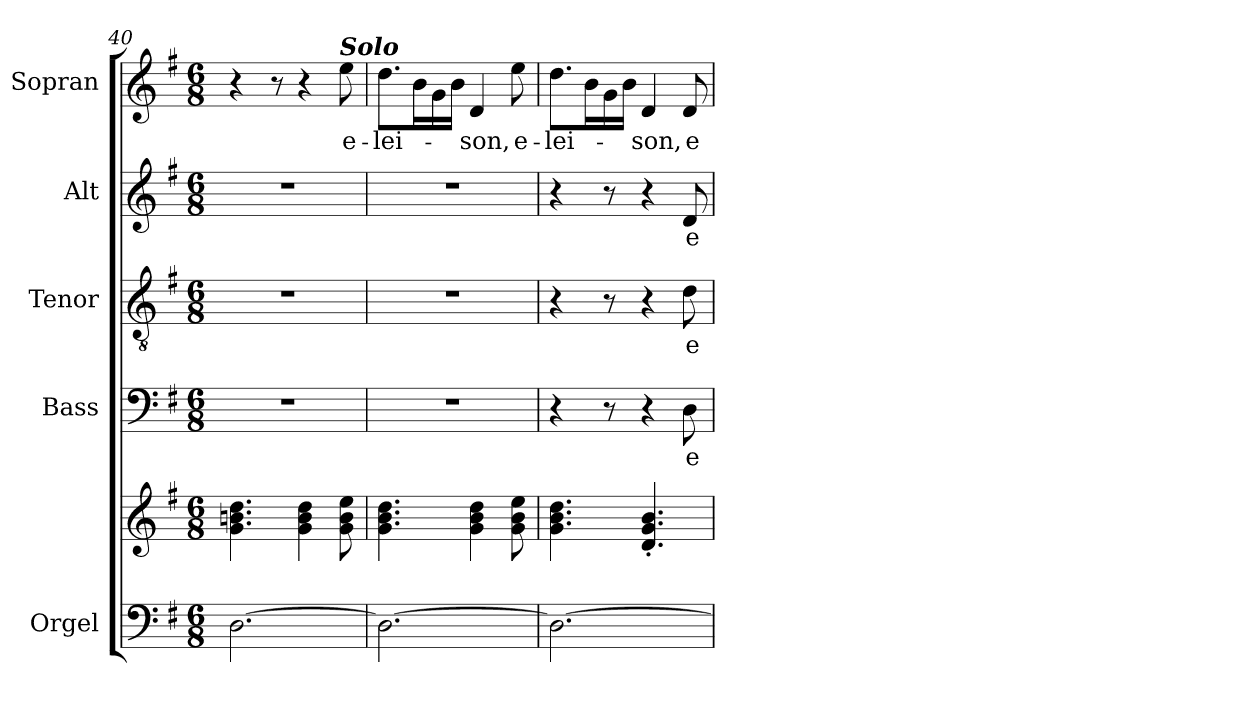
**kern	**kern	**kern	**text	**kern	**text	**kern	**text	**kern	**text
*part5	*part5	*part4	*part4	*part3	*part3	*part2	*part2	*part1	*part1
*staff6	*staff5	*staff4	*staff4	*staff3	*staff3	*staff2	*staff2	*staff1	*staff1
*I"Orgel	*	*I"Bass	*	*I"Tenor	*	*I"Alt	*	*I"Sopran	*
*I'Org.	*	*I'B.	*	*I'T.	*	*I'A.	*	*I'S.	*
*clefF4	*clefG2	*clefF4	*	*clefGv2	*	*clefG2	*	*clefG2	*
*k[f#]	*k[f#]	*k[f#]	*	*k[f#]	*	*k[f#]	*	*k[f#]	*
*G:	*G:	*G:	*	*G:	*	*G:	*	*G:	*
*M6/8	*M6/8	*M6/8	*	*M6/8	*	*M6/8	*	*M6/8	*
=40	=40	=40	=40	=40	=40	=40	=40	=40	=40
[2.D\	4.g\ 4.bn\ 4.dd\	2.r	.	2.r	.	2.r	.	4r	.
.	.	.	.	.	.	.	.	8r	.
.	4g\ 4b\ 4dd\	.	.	.	.	.	.	4r	.
!	!	!	!	!	!	!	!	!LO:TX:a:Bi:t=Solo	!
!	!	!	!	!	!	!	!	!	!LO:LY:b
.	8g\ 8b\ 8ee\	.	.	.	.	.	.	8ee\	e-
=41	=41	=41	=41	=41	=41	=41	=41	=41	=41
!	!	!	!	!	!	!	!	!	!LO:LY:b
2.D\_	4.g\ 4.b\ 4.dd\	2.r	.	2.r	.	2.r	.	8.dd\L	-lei-
.	.	.	.	.	.	.	.	16b\L	.
.	.	.	.	.	.	.	.	16g\	.
.	.	.	.	.	.	.	.	16b\JJ	.
!	!	!	!	!	!	!	!	!	!LO:LY:b
.	4g\ 4b\ 4dd\	.	.	.	.	.	.	4d/	-son,
!	!	!	!	!	!	!	!	!	!LO:LY:b
.	8g\ 8b\ 8ee\	.	.	.	.	.	.	8ee\	e-
!!LO:LB:g=z
=42	=42	=42	=42	=42	=42	=42	=42	=42	=42
!	!	!	!	!	!	!	!	!	!LO:LY:b
2.D\_	4.g\ 4.b\ 4.dd\	4r	.	4r	.	4r	.	8.dd\L	-lei-
.	.	.	.	.	.	.	.	16b\L	.
.	.	8r	.	8r	.	8r	.	16g\	.
.	.	.	.	.	.	.	.	16b\JJ	.
!	!	!	!	!	!	!	!	!	!LO:LY:b
.	4.d/'< 4.g/'< 4.b/'<	4r	.	4r	.	4r	.	4d/	-son,
!	!	!	!LO:LY:b	!	!LO:LY:b	!	!LO:LY:b	!	!LO:LY:b
.	.	8D\	e-	8d\	e-	8d/	e-	8d/	e-
=	=	=	=	=	=	=	=	=	=
*-	*-	*-	*-	*-	*-	*-	*-	*-	*-
